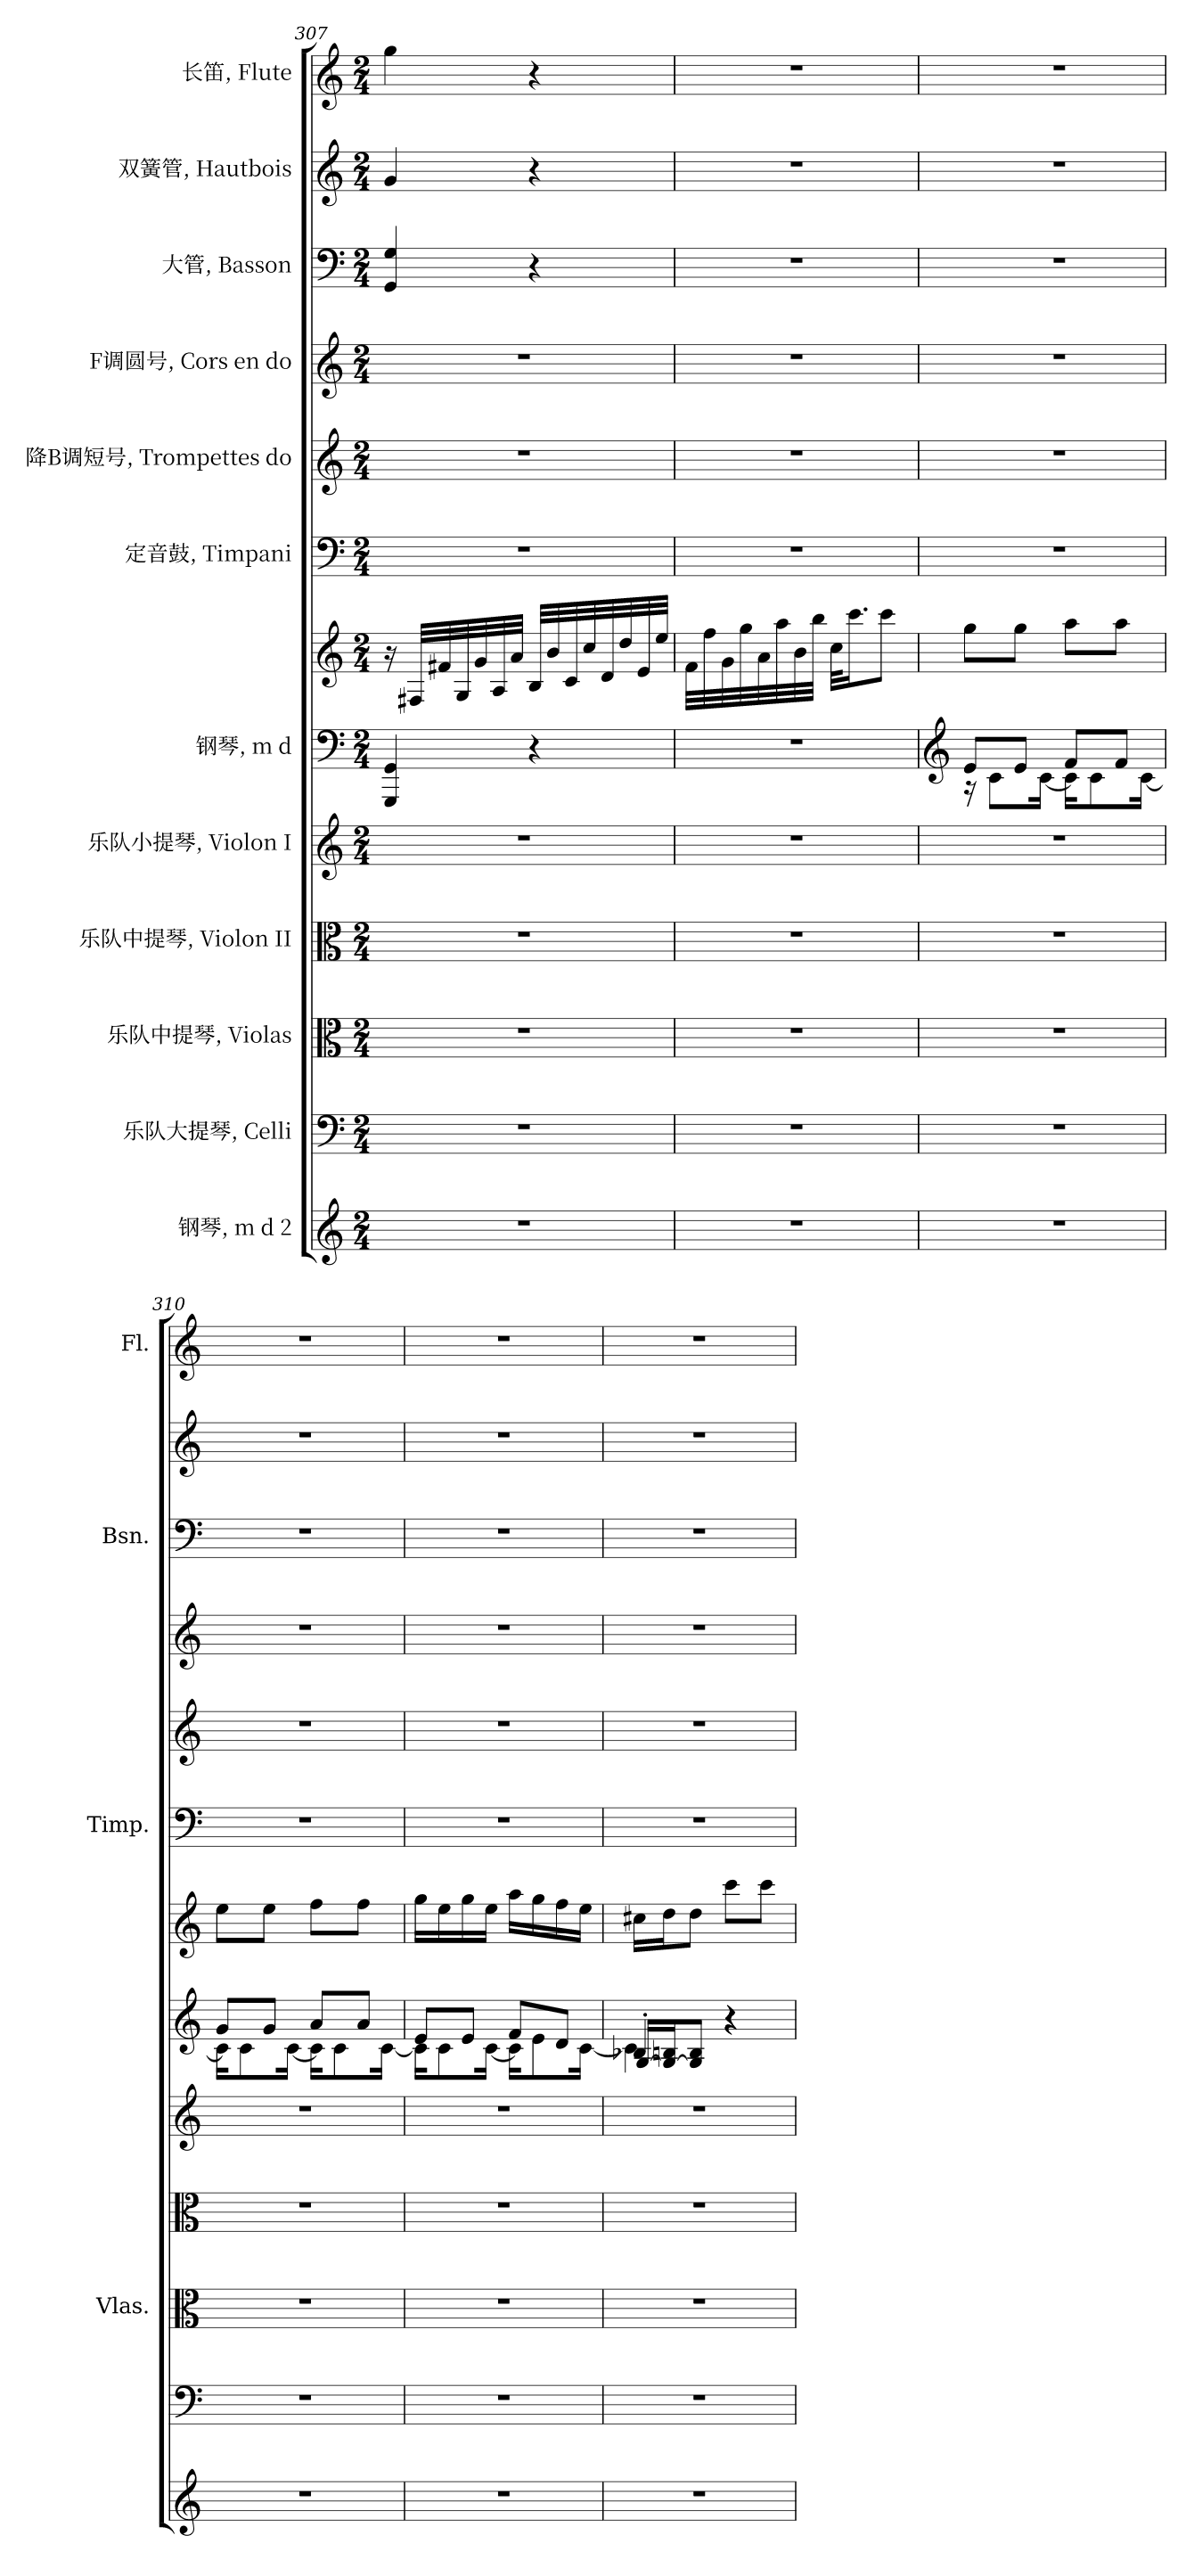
**kern	**kern	**kern	**kern	**kern	**kern	**kern	**kern	**kern	**kern	**kern	**kern	**kern
*part12	*part11	*part10	*part9	*part8	*part7	*part7	*part6	*part5	*part4	*part3	*part2	*part1
*staff13	*staff12	*staff11	*staff10	*staff9	*staff8	*staff7	*staff6	*staff5	*staff4	*staff3	*staff2	*staff1
*I"钢琴, m d 2	*I"乐队大提琴, Celli	*I"乐队中提琴, Violas	*I"乐队中提琴, Violon II	*I"乐队小提琴, Violon I	*I"钢琴, m d	*	*I"定音鼓, Timpani	*I"降B调短号, Trompettes do	*I"F调圆号, Cors en do	*I"大管, Basson	*I"双簧管, Hautbois	*I"长笛, Flute
*	*	*I'Vlas.	*	*	*	*	*I'Timp.	*	*	*I'Bsn.	*	*I'Fl.
!!LO:PB:g=z
*clefG2	*clefF4	*clefC3	*clefC3	*clefG2	*clefF4	*clefG2	*clefF4	*clefG2	*clefG2	*clefF4	*clefG2	*clefG2
*	*	*	*	*	*	*	*	*ITrd1c2	*ITrd4c7	*	*	*
*k[]	*k[]	*k[]	*k[]	*k[]	*k[]	*k[]	*k[]	*k[b-e-]	*k[b-]	*k[]	*k[]	*k[]
*M2/4	*M2/4	*M2/4	*M2/4	*M2/4	*M2/4	*M2/4	*M2/4	*M2/4	*M2/4	*M2/4	*M2/4	*M2/4
=307	=307	=307	=307	=307	=307	=307	=307	=307	=307	=307	=307	=307
2r	2r	2r	2r	2r	4GGG/ 4GG/	16r	2r	2r	2r	4GG/ 4G/	4g/	4gg\
.	.	.	.	.	.	32F#X/LLL	.	.	.	.	.	.
.	.	.	.	.	.	32f#X/	.	.	.	.	.	.
.	.	.	.	.	.	32G/	.	.	.	.	.	.
.	.	.	.	.	.	32g/	.	.	.	.	.	.
.	.	.	.	.	.	32A/	.	.	.	.	.	.
.	.	.	.	.	.	32a/JJJ	.	.	.	.	.	.
.	.	.	.	.	4r	32B/LLL	.	.	.	4r	4r	4r
.	.	.	.	.	.	32b/	.	.	.	.	.	.
.	.	.	.	.	.	32c/	.	.	.	.	.	.
.	.	.	.	.	.	32cc/	.	.	.	.	.	.
.	.	.	.	.	.	32d/	.	.	.	.	.	.
.	.	.	.	.	.	32dd/	.	.	.	.	.	.
.	.	.	.	.	.	32e/	.	.	.	.	.	.
.	.	.	.	.	.	32ee/JJJ	.	.	.	.	.	.
=308	=308	=308	=308	=308	=308	=308	=308	=308	=308	=308	=308	=308
2r	2r	2r	2r	2r	2r	32f\LLL	2r	2r	2r	2r	2r	2r
.	.	.	.	.	.	32ff\	.	.	.	.	.	.
.	.	.	.	.	.	32g\	.	.	.	.	.	.
.	.	.	.	.	.	32gg\	.	.	.	.	.	.
.	.	.	.	.	.	32a\	.	.	.	.	.	.
.	.	.	.	.	.	32aa\	.	.	.	.	.	.
.	.	.	.	.	.	32b\	.	.	.	.	.	.
.	.	.	.	.	.	32bb\JJJ	.	.	.	.	.	.
.	.	.	.	.	.	32cc\KLL	.	.	.	.	.	.
.	.	.	.	.	.	16.ccc\J	.	.	.	.	.	.
.	.	.	.	.	.	8ccc\J	.	.	.	.	.	.
=309	=309	=309	=309	=309	=309	=309	=309	=309	=309	=309	=309	=309
*	*	*	*	*	*clefG2	*	*	*	*	*	*	*
*	*	*	*	*	*^	*	*	*	*	*	*	*
2r	2r	2r	2r	2r	8e/L	16r	8gg\L	2r	2r	2r	2r	2r	2r
.	.	.	.	.	.	8c\L	.	.	.	.	.	.	.
.	.	.	.	.	8e/J	.	8gg\J	.	.	.	.	.	.
.	.	.	.	.	.	[16c\Jk	.	.	.	.	.	.	.
.	.	.	.	.	8f/L	16c\KL]	8aa\L	.	.	.	.	.	.
.	.	.	.	.	.	8c\	.	.	.	.	.	.	.
.	.	.	.	.	8f/J	.	8aa\J	.	.	.	.	.	.
.	.	.	.	.	.	[16c\Jk	.	.	.	.	.	.	.
!!LO:PB:g=z
=310	=310	=310	=310	=310	=310	=310	=310	=310	=310	=310	=310	=310	=310
2r	2r	2r	2r	2r	8g/L	16c\KL]	8ee\L	2r	2r	2r	2r	2r	2r
.	.	.	.	.	.	8c\	.	.	.	.	.	.	.
.	.	.	.	.	8g/J	.	8ee\J	.	.	.	.	.	.
.	.	.	.	.	.	[16c\Jk	.	.	.	.	.	.	.
.	.	.	.	.	8a/L	16c\KL]	8ff\L	.	.	.	.	.	.
.	.	.	.	.	.	8c\	.	.	.	.	.	.	.
.	.	.	.	.	8a/J	.	8ff\J	.	.	.	.	.	.
.	.	.	.	.	.	[16c\Jk	.	.	.	.	.	.	.
=311	=311	=311	=311	=311	=311	=311	=311	=311	=311	=311	=311	=311	=311
2r	2r	2r	2r	2r	8e/L	16c\KL]	16gg\LL	2r	2r	2r	2r	2r	2r
.	.	.	.	.	.	8c\	16ee\	.	.	.	.	.	.
.	.	.	.	.	8e/J	.	16gg\	.	.	.	.	.	.
.	.	.	.	.	.	[16c\Jk	16ee\JJ	.	.	.	.	.	.
.	.	.	.	.	8f/L	16c\KL]	16aa\LL	.	.	.	.	.	.
.	.	.	.	.	.	8e\	16gg\	.	.	.	.	.	.
.	.	.	.	.	8d/J	.	16ff\	.	.	.	.	.	.
.	.	.	.	.	.	[16c\Jk	16ee\JJ	.	.	.	.	.	.
=312	=312	=312	=312	=312	=312	=312	=312	=312	=312	=312	=312	=312	=312
*	*	*	*	*	*	*^	*	*	*	*	*	*	*
2r	2r	2r	2r	2r	4B-X'/	4c\]	[16G/LL	16cc#X\LL	2r	2r	2r	2r	2r	2r
.	.	.	.	.	.	.	16G/_ 16Bn/J	16dd\J	.	.	.	.	.	.
.	.	.	.	.	.	.	8G/] 8B/J	8dd\J	.	.	.	.	.	.
.	.	.	.	.	4r	4r	4r	8ccc\L	.	.	.	.	.	.
.	.	.	.	.	.	.	.	8ccc\J	.	.	.	.	.	.
*	*	*	*	*	*v	*v	*v	*	*	*	*	*	*	*
=	=	=	=	=	=	=	=	=	=	=	=	=
*-	*-	*-	*-	*-	*-	*-	*-	*-	*-	*-	*-	*-
